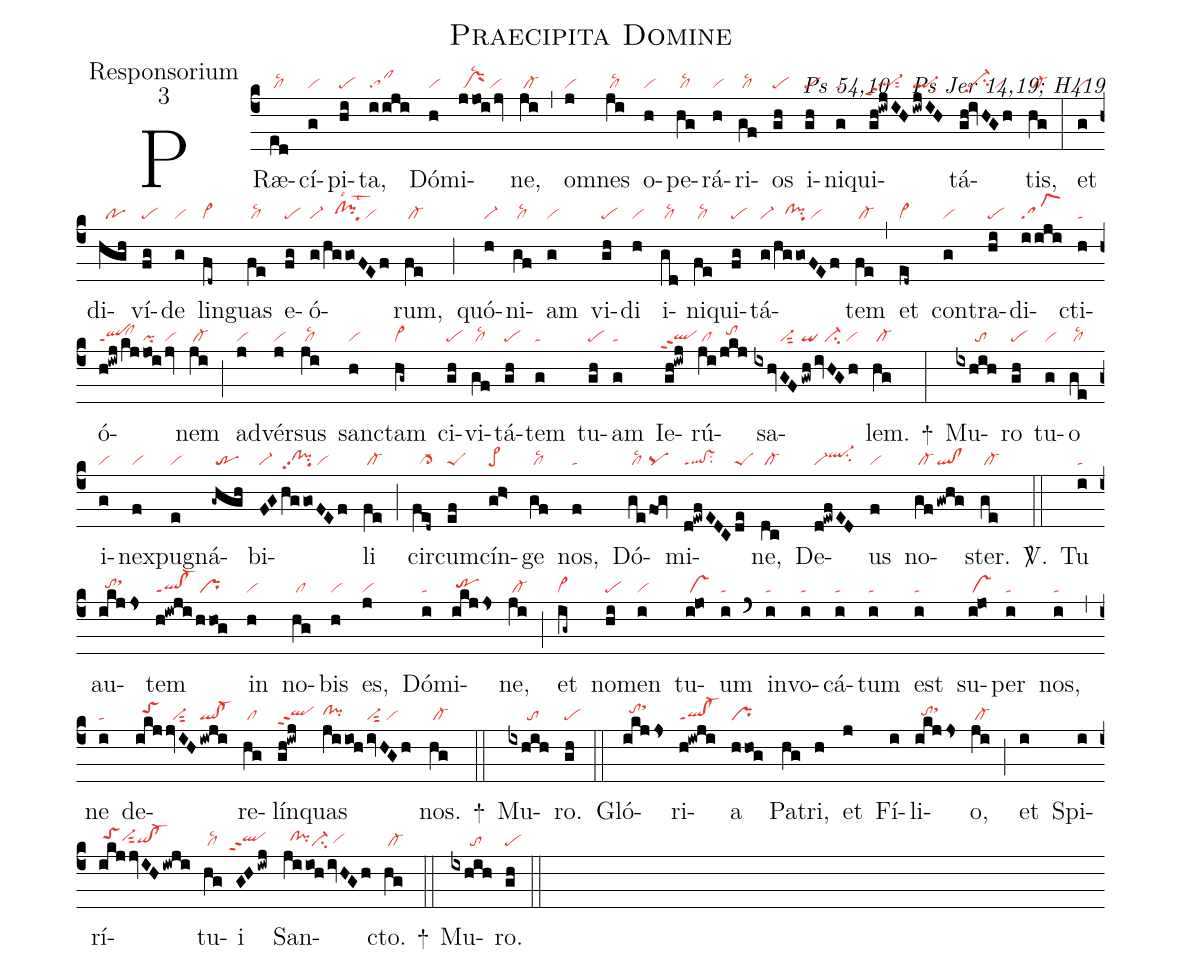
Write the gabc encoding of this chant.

name:Praecipita Domine;
office-part:Responsorium;
mode:3;
commentary:Ps 54,10 ꝟ Ps Jer 14,19; H419;
nabc-lines:1;
%%
(c4)
PRæ(ed|/cllsc2)cí(g|vi)pi(hi|pe)ta,(i/iji|sa!cl) Dó(h|vi)mi(jjoijv|/prMlsc2/vi)ne,(ji|/cl-) (,)
om(j|vi)nes(ji|/cllsc2) o(h|vi)pe(hg|/cllsc2)rá(h|vi)ri(gf|/cllsc2)os(gh|pe) i(gh|pe)ni(g|ta)qui(gh!iwjIH|`ql-hgppt2sut2|iwjIH|ql-su2)tá(gh!ivHGh|//vi-hhpp2su2/vi)tis,(hg|/cl-) (:)
et(g|vi) di(hgh|//po)ví(fg|pe)de(g|vi) lin(fd~|cl~)guas(fe|/cllsc2) e(fg|pe)ó(g/hggoFEf|vi-///clhh!pihhlsc1lst3`````puhe/vi)rum,(fe|/cl-) (;)
quó(h|vi-)ni(gf|/cllsc2)am(g|vi) vi(gh|pe)di(h|vi) i(gd|/cllsc2)ni(fe|/cllsc2)qui(fg|pe)tá(g/hggoFEf|vi-///clhh!pihh``puhe/vi)tem(fe|/cl-) (,)
et(ed~|cl~) con(g|vi)tra(hi|pe)di(i/iji|sa!clS1)cti(h|ta)ó(h!iwj|qlppt1|/kj|/clhi|joi|pi|jv|vi)nem(ji|/cl-) (;)
ad(j|vi)vér(j|vi)sus(ji|/cllsc2) san(h|vi)ctam(hg~|cl~) ci(gh|pe)vi(gf|/cllsc2)tá(gh|pe)tem(g|ta) tu(gh|pe)am(g|ta) Ie(gh!iwj|`qlhgppt2)rú(ji|/cl|/jkj|//tohi)sa(ixhvGF|////////vi-sut2|gwh|qi|ivHGh|///vi-su2/vi)lem.(hg|/cl-) +(:)
Mu(ixhih|//////to)ro(gh|pe) tu(g|vi)o(ge|/cllsc2) i(g|vi)nex(f|vi)pu(e|vi)gná(-ghgh|/tr)bi(FGhggoFEf|vi-///clhh!pihhpp2``puhe/vi)li(fe|/cl-) (;)
cir(fed~|//cl->)cum(ef|peS)cín(gh>|pe>)ge(gf|/cllsc2) nos,(f|ta)
Dó(ge|/cllsc2|/fog|pq)mi(d!ewfEDC|ql!vsppt1su2|de|peS)ne,(dc|/cl-) De(d!ewfED|vi-ql-hisu2)us(f|vi) no(gf|/cl-|!gwhg|ql!cl)ster.(ge|/cl-) <sp>V/</sp>.(::)
Tu(i|ta) au(ikjjs|//tohhsthj)tem(h!iwji|ql!cl-ppt1|/hhog|/pr) in(h|vi) no(hg|/cl)bis(h|vi) es,(j|vi) Dó(i|ta)mi(ikjjs|/trhh)ne,(ji|/cl-) (;)
et(ig~|cl~) no(hi|pe)men(i|vi) tu(i!jo|/vs)um(i|ta) (`)
in(i|ta)vo(i|ta)cá(i|ta)tum(i|ta) est(i|ta) su(i!jo|/vs)per(i|ta) nos,(i|ta) (,)
ne(i|ta) de(ikj|//toShi|jvIH|//vi-sut2|iwji|ql!cl-)re(hg|/cl)lín(gh!iwj|qlhhppt2)quas(jiioh|clhh!pihh|ivHGh|vi-sut2/vi) nos.(hg|/cl-) +(::)
Mu(ixhih|//////to)ro.(gh|pe) (::)
Gló(ikjjs|//tohisthk)ri(h!iwji|ql!cl-ppt1)a(hhog|pr) Pa(hg)tri,(h) et(j) Fí(i)li(ikjjs|//tohhsthj)o,(ji|/cl-) (;)
et(i) Spi(i)rí(ikjjvIHiwji|/toShivi-hhsut2qihg!cl-hg)tu(hg|/cllsc2)i(GHiwj|``qlhhppt2) San(jiiohivHGh|//clhh!pihhci-/vihg)cto.(hg|/cl-) +(::)
Mu(ixhih|//////to)ro.(gh|pe) (::)
